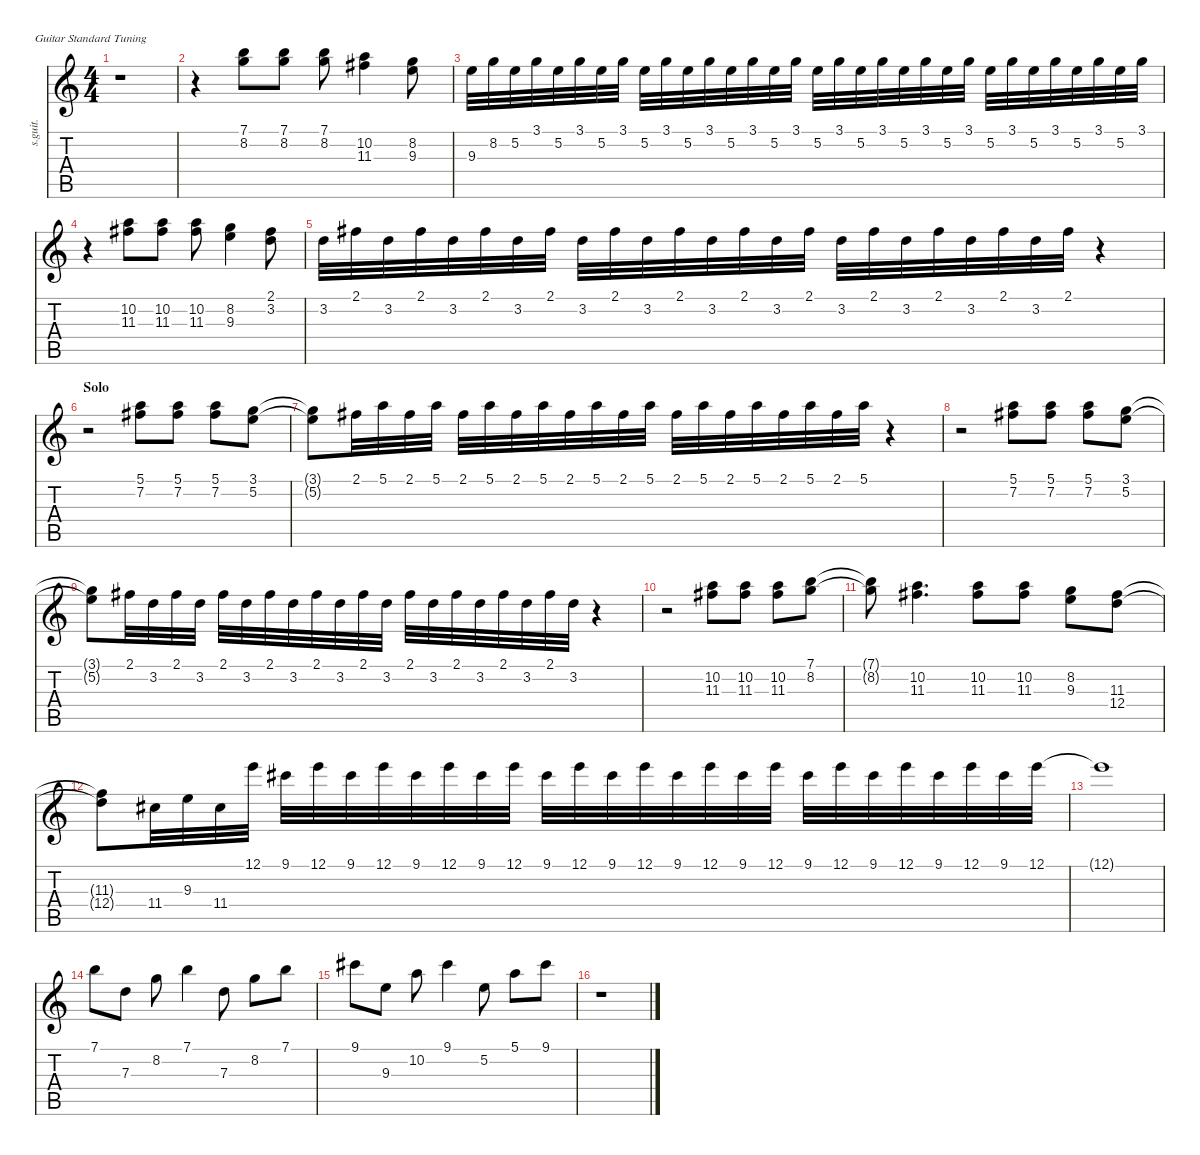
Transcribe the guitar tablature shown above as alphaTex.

\defaultSystemsLayout 4
\hideDynamics
\bracketExtendMode nobrackets
\track ("Steel Drums" "s.guit.") {instrument vibraphone}
\staff {score tabs}
\tuning (E4 B3 G3 D3 A2 E2)
\displaytranspose 12
\ts (4 4)
\tempo (120 hide)
\clef g2
\ks c
r.1{dy mf} |
r.4 (7.1 8.2).8 (7.1 8.2).8 (7.1 8.2).8 (10.2 11.3{acc #}).4 (8.2 9.3).8 |
9.3.32 8.2.32 5.2.32 3.1.32 5.2.32 3.1.32 5.2.32 3.1.32 5.2.32 3.1.32 5.2.32 3.1.32 5.2.32 3.1.32 5.2.32 3.1.32 5.2.32 3.1.32 5.2.32 3.1.32 5.2.32 3.1.32 5.2.32 3.1.32 5.2.32 3.1.32 5.2.32 3.1.32 5.2.32 3.1.32 5.2.32 3.1.32 |
r.4 (10.2 11.3{acc #}).8 (11.3{acc #} 10.2).8 (10.2 11.3{acc #}).8 (8.2 9.3).4 (3.2 2.1{acc #}).8 |
3.2.32 2.1{acc #}.32 3.2.32 2.1{acc #}.32 3.2.32 2.1{acc #}.32 3.2.32 2.1{acc #}.32 3.2.32 2.1{acc #}.32 3.2.32 2.1{acc #}.32 3.2.32 2.1{acc #}.32 3.2.32 2.1{acc #}.32 3.2.32 2.1{acc #}.32 3.2.32 2.1{acc #}.32 3.2.32 2.1{acc #}.32 3.2.32 2.1{acc #}.32 r.4 |
\section ("" "Solo")
r.2 (5.1 7.2{acc #}).8 (5.1 7.2{acc #}).8 (7.2{acc #} 5.1).8 (3.1 5.2).8 |
(3.1{t} 5.2{t}).8 2.1{acc #}.32 5.1.32 2.1{acc #}.32 5.1.32 2.1{acc #}.32 5.1.32 2.1{acc #}.32 5.1.32 2.1{acc #}.32 5.1.32 2.1{acc #}.32 5.1.32 2.1{acc #}.32 5.1.32 2.1{acc #}.32 5.1.32 2.1{acc #}.32 5.1.32 2.1{acc #}.32 5.1.32 r.4 |
r.2 (7.2{acc #} 5.1).8 (5.1 7.2{acc #}).8 (7.2{acc #} 5.1).8 (3.1 5.2).8 |
(3.1{t} 5.2{t}).8 2.1{acc #}.32 3.2.32 2.1{acc #}.32 3.2.32 2.1{acc #}.32 3.2.32 2.1{acc #}.32 3.2.32 2.1{acc #}.32 3.2.32 2.1{acc #}.32 3.2.32 2.1{acc #}.32 3.2.32 2.1{acc #}.32 3.2.32 2.1{acc #}.32 3.2.32 2.1{acc #}.32 3.2.32 r.4 |
r.2 (11.3{acc #} 10.2).8 (11.3{acc #} 10.2).8 (11.3{acc #} 10.2).8 (7.1 8.2).8 |
(7.1{t} 8.2{t}).8 (10.2 11.3{acc #}).4{d} (11.3{acc #} 10.2).8 (10.2 11.3{acc #}).8 (8.2 9.3).8 (11.3{acc #} 12.4).8 |
(11.3{t acc #} 12.4{t}).8 11.4{acc #}.32 9.3.32 11.4{acc #}.32 12.1.32 9.1{acc #}.32 12.1.32 9.1{acc #}.32 12.1.32 9.1{acc #}.32 12.1.32 9.1{acc #}.32 12.1.32 9.1{acc #}.32 12.1.32 9.1{acc #}.32 12.1.32 9.1{acc #}.32 12.1.32 9.1{acc #}.32 12.1.32 9.1{acc #}.32 12.1.32 9.1{acc #}.32 12.1.32 9.1{acc #}.32 12.1.32 9.1{acc #}.32 12.1.32 |
12.1{t}.1 |
7.1.8 7.3.8 8.2.8 7.1.4 7.3.8 8.2.8 7.1.8 |
9.1{acc #}.8 9.3.8 10.2.8 9.1{acc #}.4 5.2.8 5.1.8 9.1{acc #}.8 |
r.1
